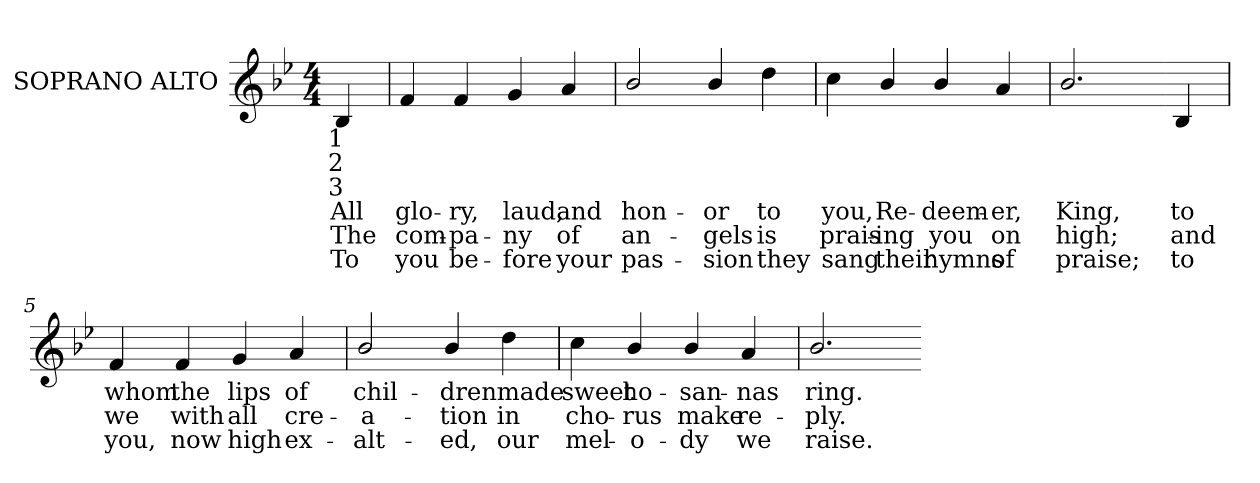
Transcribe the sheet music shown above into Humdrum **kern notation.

**kern	**text	**text	**text
*part1	*part1	*part1	*part1
*staff1	*staff1	*staff1	*staff1
*I"SOPRANO ALTO	*	*	*
*I'S. A.	*	*	*
!!LO:PB:g=z
*clefG2	*	*	*
*k[b-e-]	*	*	*
*B-:	*	*	*
*M4/4	*	*	*
=	=	=	=
!LO:TX:b:cj:t=1	!	!	!
!LO:TX:b:cj:t=2	!	!	!
!LO:TX:b:cj:t=3	!	!	!
!	!LO:LY:b:color=#000000	!LO:LY:b:color=#000000	!LO:LY:b:color=#000000
4B-i/	All	The	To
=	=	=	=
!	!LO:LY:b:color=#000000	!LO:LY:b:color=#000000	!LO:LY:b:color=#000000
4fi/	glo-	com-	you
!	!LO:LY:b:color=#000000	!LO:LY:b:color=#000000	!LO:LY:b:color=#000000
4fi/	-ry,	-pa-	be-
!	!LO:LY:b:color=#000000	!LO:LY:b:color=#000000	!LO:LY:b:color=#000000
4gi/	laud,	-ny	-fore
!	!LO:LY:b:color=#000000	!LO:LY:b:color=#000000	!LO:LY:b:color=#000000
4ai/	and	of	your
=1	=1	=1	=1
!	!LO:LY:b:color=#000000	!LO:LY:b:color=#000000	!LO:LY:b:color=#000000
2b-i/	hon-	an-	pas-
!	!LO:LY:b:color=#000000	!LO:LY:b:color=#000000	!LO:LY:b:color=#000000
4b-i/	-or	-gels	-sion
!	!LO:LY:b:color=#000000	!LO:LY:b:color=#000000	!LO:LY:b:color=#000000
4ddi\	to	is	they
=2	=2	=2	=2
!	!LO:LY:b:color=#000000	!LO:LY:b:color=#000000	!LO:LY:b:color=#000000
4cci\	you,	prais-	sang
!	!LO:LY:b:color=#000000	!LO:LY:b:color=#000000	!LO:LY:b:color=#000000
4b-i/	Re-	-ing	their
!	!LO:LY:b:color=#000000	!LO:LY:b:color=#000000	!LO:LY:b:color=#000000
4b-i/	-deem-	you	hymns
!	!LO:LY:b:color=#000000	!LO:LY:b:color=#000000	!LO:LY:b:color=#000000
4ai/	-er,	on	of
!!LO:LB:g=z
=3	=3	=3	=3
!	!LO:LY:b:color=#000000	!LO:LY:b:color=#000000	!LO:LY:b:color=#000000
2.b-i/	King,	high;	praise;
=4-	=4-	=4-	=4-
!	!LO:LY:b:color=#000000	!LO:LY:b:color=#000000	!LO:LY:b:color=#000000
4B-i/	to	and	to
=5	=5	=5	=5
!	!LO:LY:b:color=#000000	!LO:LY:b:color=#000000	!LO:LY:b:color=#000000
4fi/	whom	we	you,
!	!LO:LY:b:color=#000000	!LO:LY:b:color=#000000	!LO:LY:b:color=#000000
4fi/	the	with	now
!	!LO:LY:b:color=#000000	!LO:LY:b:color=#000000	!LO:LY:b:color=#000000
4gi/	lips	all	high
!	!LO:LY:b:color=#000000	!LO:LY:b:color=#000000	!LO:LY:b:color=#000000
4ai/	of	cre-	ex-
=6	=6	=6	=6
!	!LO:LY:b:color=#000000	!LO:LY:b:color=#000000	!LO:LY:b:color=#000000
2b-i/	chil-	-a-	-alt-
!	!LO:LY:b:color=#000000	!LO:LY:b:color=#000000	!LO:LY:b:color=#000000
4b-i/	-dren	-tion	-ed,
!	!LO:LY:b:color=#000000	!LO:LY:b:color=#000000	!LO:LY:b:color=#000000
4ddi\	made	in	our
!!LO:LB:g=z
=7	=7	=7	=7
!	!LO:LY:b:color=#000000	!LO:LY:b:color=#000000	!LO:LY:b:color=#000000
4cci\	sweet	cho-	mel-
!	!LO:LY:b:color=#000000	!LO:LY:b:color=#000000	!LO:LY:b:color=#000000
4b-i/	ho-	-rus	-o-
!	!LO:LY:b:color=#000000	!LO:LY:b:color=#000000	!LO:LY:b:color=#000000
4b-i/	-san-	make	-dy
!	!LO:LY:b:color=#000000	!LO:LY:b:color=#000000	!LO:LY:b:color=#000000
4ai/	-nas	re-	we
=8	=8	=8	=8
!	!LO:LY:b:color=#000000	!LO:LY:b:color=#000000	!LO:LY:b:color=#000000
2.b-i/	ring.	-ply.	raise.
=-	=-	=-	=-
*-	*-	*-	*-
